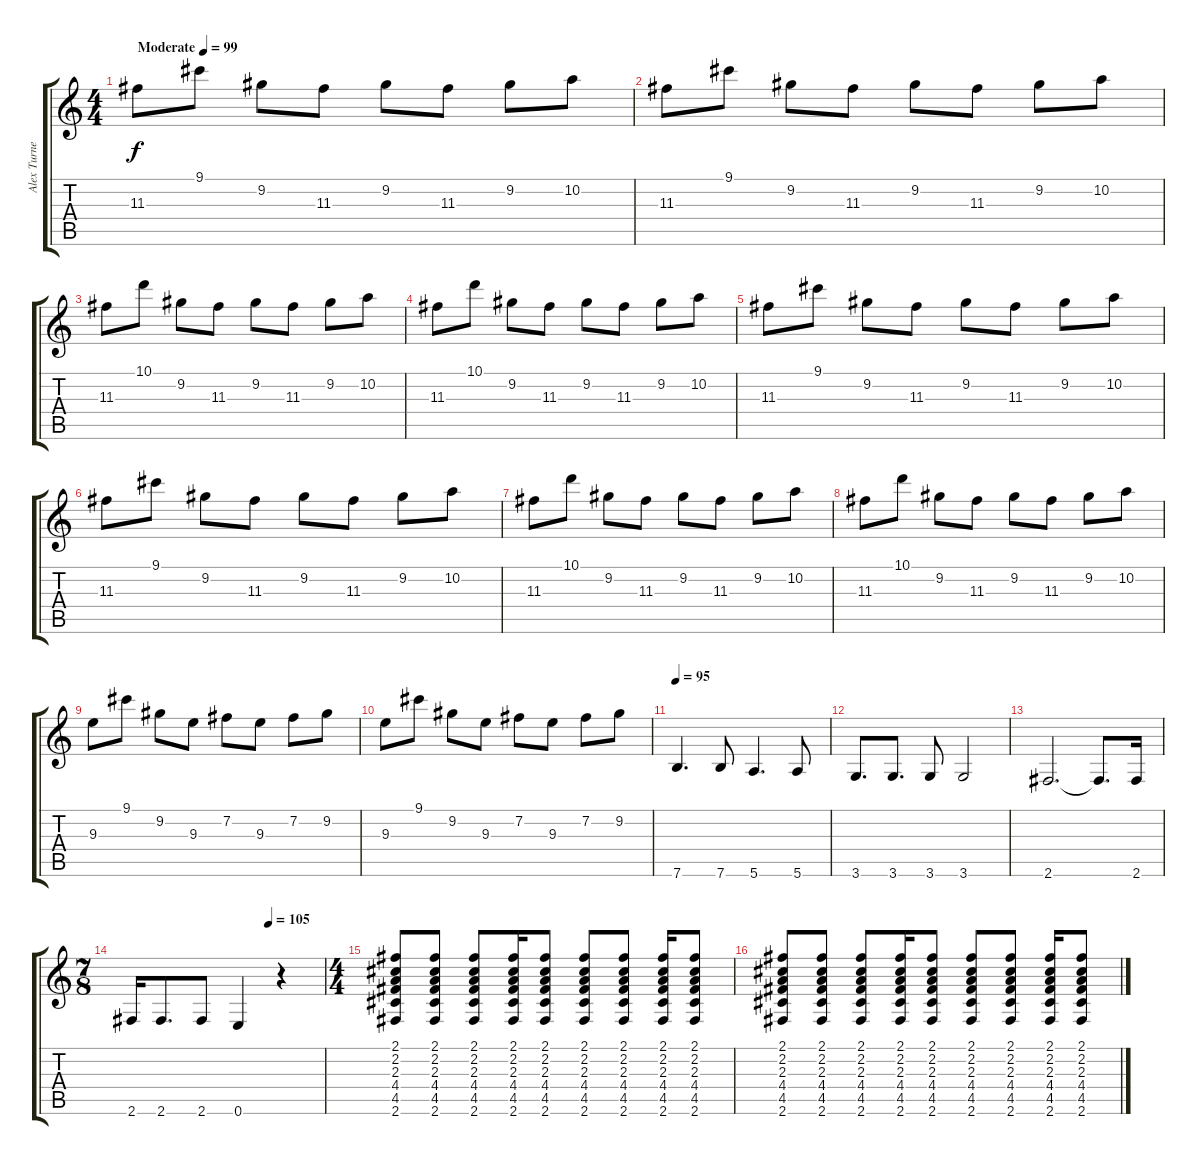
\track ("Alex Turner" "Alex Turne") {instrument electricguitarjazz}
\staff {score tabs}
\tuning (E4 B3 G3 D3 A2 E2) {hide}
\ts (4 4)
\tempo (99 "Moderate")
\clef g2
\ks c
11.3.8{dy f instrument electricguitarjazz} 9.1.8 9.2.8 11.3.8 9.2.8 11.3.8 9.2.8 10.2.8 |
11.3.8 9.1.8 9.2.8 11.3.8 9.2.8 11.3.8 9.2.8 10.2.8 |
11.3.8 10.1.8 9.2.8 11.3.8 9.2.8 11.3.8 9.2.8 10.2.8 |
11.3.8 10.1.8 9.2.8 11.3.8 9.2.8 11.3.8 9.2.8 10.2.8 |
11.3.8 9.1.8 9.2.8 11.3.8 9.2.8 11.3.8 9.2.8 10.2.8 |
11.3.8 9.1.8 9.2.8 11.3.8 9.2.8 11.3.8 9.2.8 10.2.8 |
11.3.8 10.1.8 9.2.8 11.3.8 9.2.8 11.3.8 9.2.8 10.2.8 |
11.3.8 10.1.8 9.2.8 11.3.8 9.2.8 11.3.8 9.2.8 10.2.8 |
9.3.8 9.1.8 9.2.8 9.3.8 7.2.8 9.3.8 7.2.8 9.2.8 |
9.3.8 9.1.8 9.2.8 9.3.8 7.2.8 9.3.8 7.2.8 9.2.8 |
\tempo 95
7.6.4{d instrument electricguitarclean} 7.6.8 5.6.4{d} 5.6.8 |
3.6.8{d} 3.6.8{d} 3.6.8 3.6.2 |
2.6.2{d} 2.6{t}.8{d} 2.6.16 |
\ts (7 8)
\tempo (105 0.7142857142857143)
2.6.16 2.6.8{d} 2.6.8 0.6.4 r.4{instrument electricguitarjazz} |
\ts (4 4)
(2.1 2.2 2.3 4.4 4.5 2.6).8{volume 9 instrument electricguitarclean} (2.1 2.2 2.3 4.4 4.5 2.6).8 (2.1 2.2 2.3 4.4 4.5 2.6).8 (2.1 2.2 2.3 4.4 4.5 2.6).16 (2.1 2.2 2.3 4.4 4.5 2.6).8 (2.1 2.2 2.3 4.4 4.5 2.6).8 (2.1 2.2 2.3 4.4 4.5 2.6).8 (2.1 2.2 2.3 4.4 4.5 2.6).16 (2.1 2.2 2.3 4.4 4.5 2.6).8 |
(2.1 2.2 2.3 4.4 4.5 2.6).8 (2.1 2.2 2.3 4.4 4.5 2.6).8 (2.1 2.2 2.3 4.4 4.5 2.6).8 (2.1 2.2 2.3 4.4 4.5 2.6).16 (2.1 2.2 2.3 4.4 4.5 2.6).8 (2.1 2.2 2.3 4.4 4.5 2.6).8 (2.1 2.2 2.3 4.4 4.5 2.6).8 (2.1 2.2 2.3 4.4 4.5 2.6).16 (2.1 2.2 2.3 4.4 4.5 2.6).8
